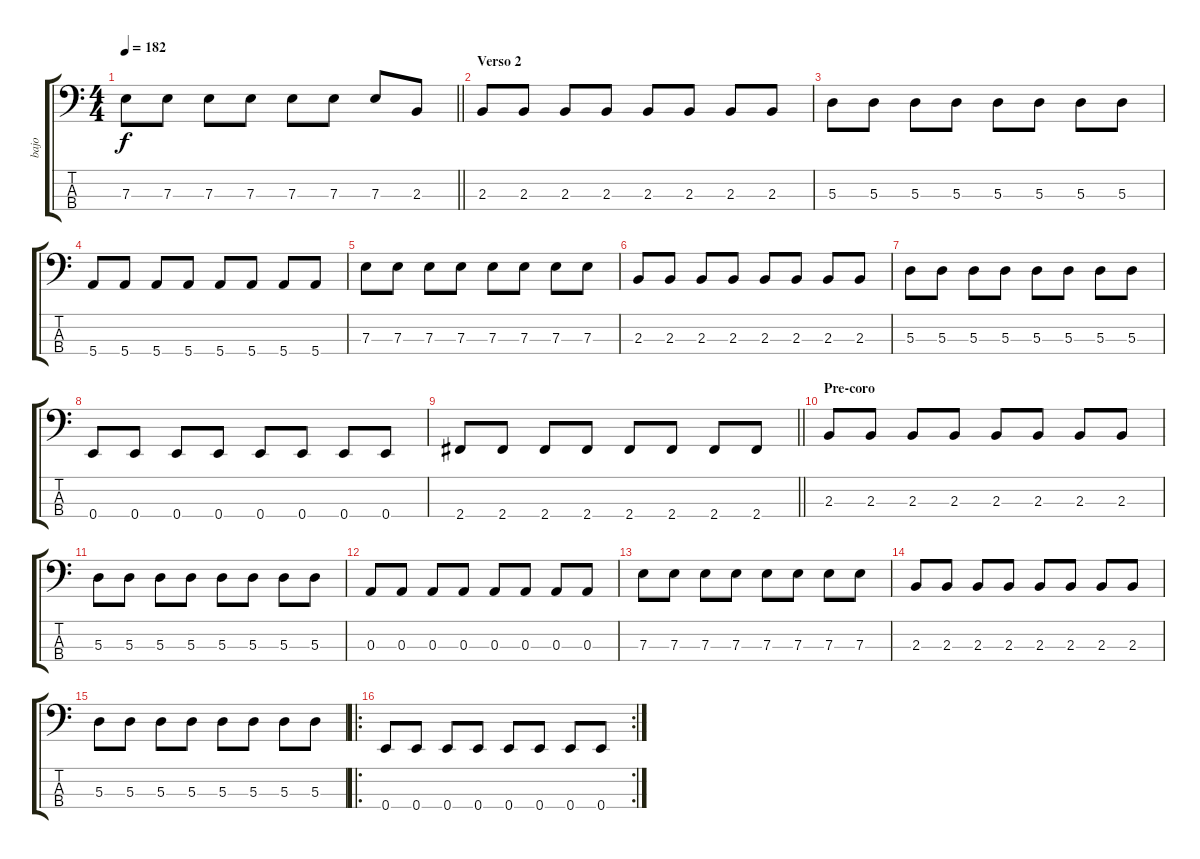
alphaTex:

\track ("bajo" "bajo") {instrument electricbasspick}
\staff {score tabs}
\tuning (G2 D2 A1 E1) {hide}
\ts (4 4)
\tempo 182
\clef f4
\barLineRight lightlight
\ks c
7.3{t}.8{dy f} 7.3.8 7.3.8 7.3.8 7.3.8 7.3.8 7.3.8 2.3.8 |
\section ("" "Verso 2")
2.3.8 2.3.8 2.3.8 2.3.8 2.3.8 2.3.8 2.3.8 2.3.8 |
5.3.8 5.3.8 5.3.8 5.3.8 5.3.8 5.3.8 5.3.8 5.3.8 |
5.4.8 5.4.8 5.4.8 5.4.8 5.4.8 5.4.8 5.4.8 5.4.8 |
7.3.8 7.3.8 7.3.8 7.3.8 7.3.8 7.3.8 7.3.8 7.3.8 |
2.3.8 2.3.8 2.3.8 2.3.8 2.3.8 2.3.8 2.3.8 2.3.8 |
5.3.8 5.3.8 5.3.8 5.3.8 5.3.8 5.3.8 5.3.8 5.3.8 |
0.4.8 0.4.8 0.4.8 0.4.8 0.4.8 0.4.8 0.4.8 0.4.8 |
\barLineRight lightlight
2.4.8 2.4.8 2.4.8 2.4.8 2.4.8 2.4.8 2.4.8 2.4.8 |
\section ("" "Pre-coro")
2.3.8 2.3.8 2.3.8 2.3.8 2.3.8 2.3.8 2.3.8 2.3.8 |
5.3.8 5.3.8 5.3.8 5.3.8 5.3.8 5.3.8 5.3.8 5.3.8 |
0.3.8 0.3.8 0.3.8 0.3.8 0.3.8 0.3.8 0.3.8 0.3.8 |
7.3.8 7.3.8 7.3.8 7.3.8 7.3.8 7.3.8 7.3.8 7.3.8 |
2.3.8 2.3.8 2.3.8 2.3.8 2.3.8 2.3.8 2.3.8 2.3.8 |
5.3.8 5.3.8 5.3.8 5.3.8 5.3.8 5.3.8 5.3.8 5.3.8 |
\ro
\rc 2
0.4.8 0.4.8 0.4.8 0.4.8 0.4.8 0.4.8 0.4.8 0.4.8
